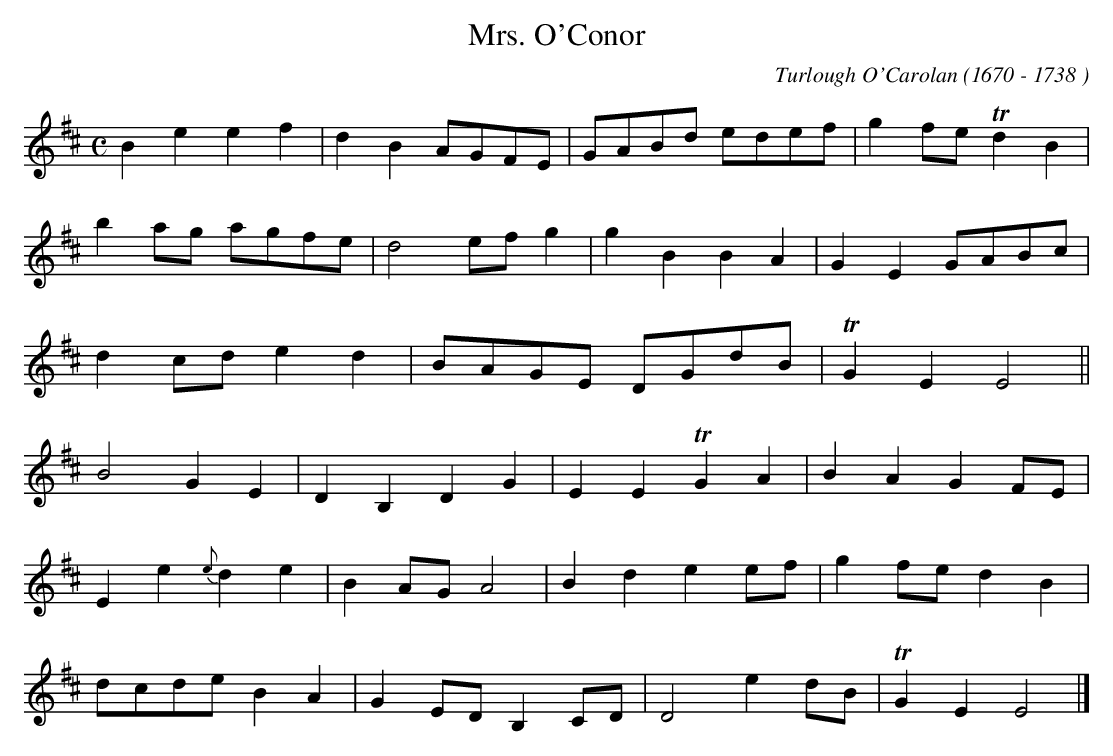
X:1occ
T:Mrs. O'Conor
C:Turlough O'Carolan (1670 - 1738 )
M:C
L:1/8
K:D
C:MODERATO
B2e2e2f2|d2B2AGFE|GABd edef|g2fe Td2B2|
b2ag agfe|d4ef g2|g2B2B2A2|G2E2GABc|
d2cd e2d2|BAGE DGdB| TG2E2E4||
B4G2E2|D2B,2D2G2|E2E2 TG2A2|B2A2G2FE|
E2e2{e}d2e2|B2AG A4|B2d2e2ef|g2fe d2B2|
dcde B2A2|G2ED B,2CD|D4e2dB| TG2E2E4|]
